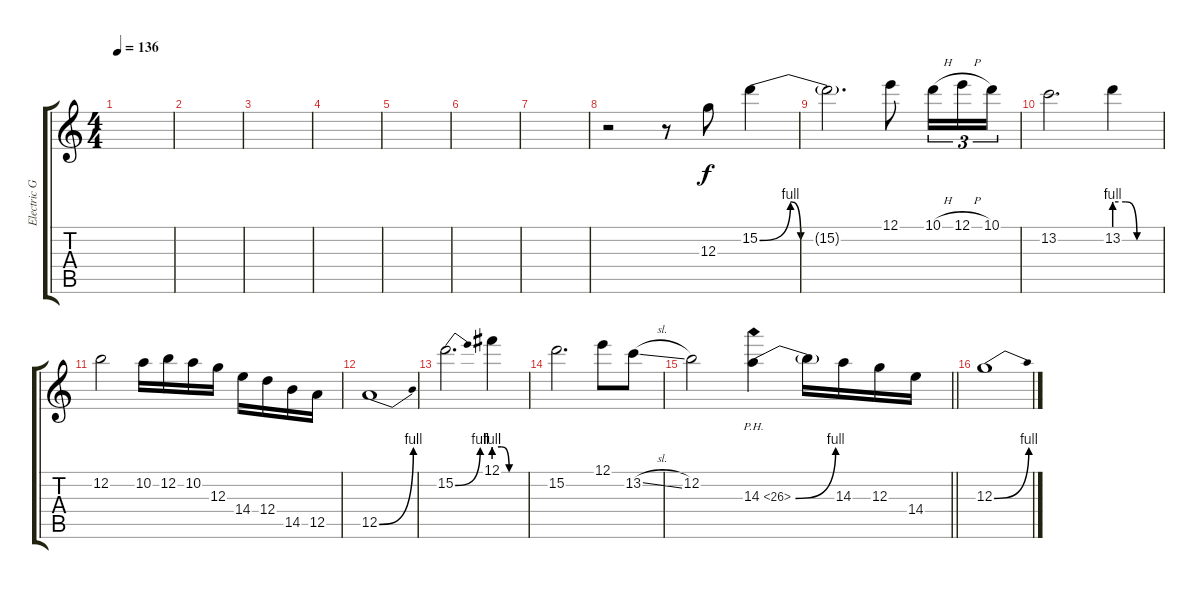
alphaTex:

\track ("Electric Guitar" "Electric G") {instrument distortionguitar}
\staff {score tabs}
\tuning (E4 B3 G3 D3 A2 E2) {hide}
\ts (4 4)
\tempo 136
\clef g2
\ks c
|
|
|
|
|
|
|
r.2 r.8 12.3.8 15.2{be (custom 0 0 15 4 20 0 60 0)}.4 |
15.2{t}.2{d} 12.1.8 10.1{h}.16{tu (3 2)} 12.1{h}.16{tu (3 2)} 10.1.16{tu (3 2)} |
13.2.2{d} 13.2{be (custom 0 4 15 4 30 0 60 0)}.4 |
12.2.2 10.2.16 12.2.16 10.2.16 12.3.16 14.4.16 12.4.16 14.5.16 12.5.16 |
12.5{be (bend 0 0 60 4)}.1 |
15.2{be (bend 0 0 60 4)}.2{d} 12.1{be (custom 0 4 15 4 30 0 60 0)}.4 |
15.2.2{d} 12.1.8 13.2{sl}.8 |
\barLineRight lightlight
12.2.2 14.3{be (bend 0 0 60 4) ph 12}.4 14.3{t}.16 14.3.16 12.3.16 14.4.16 |
12.3{be (bend 0 0 60 4)}.1
